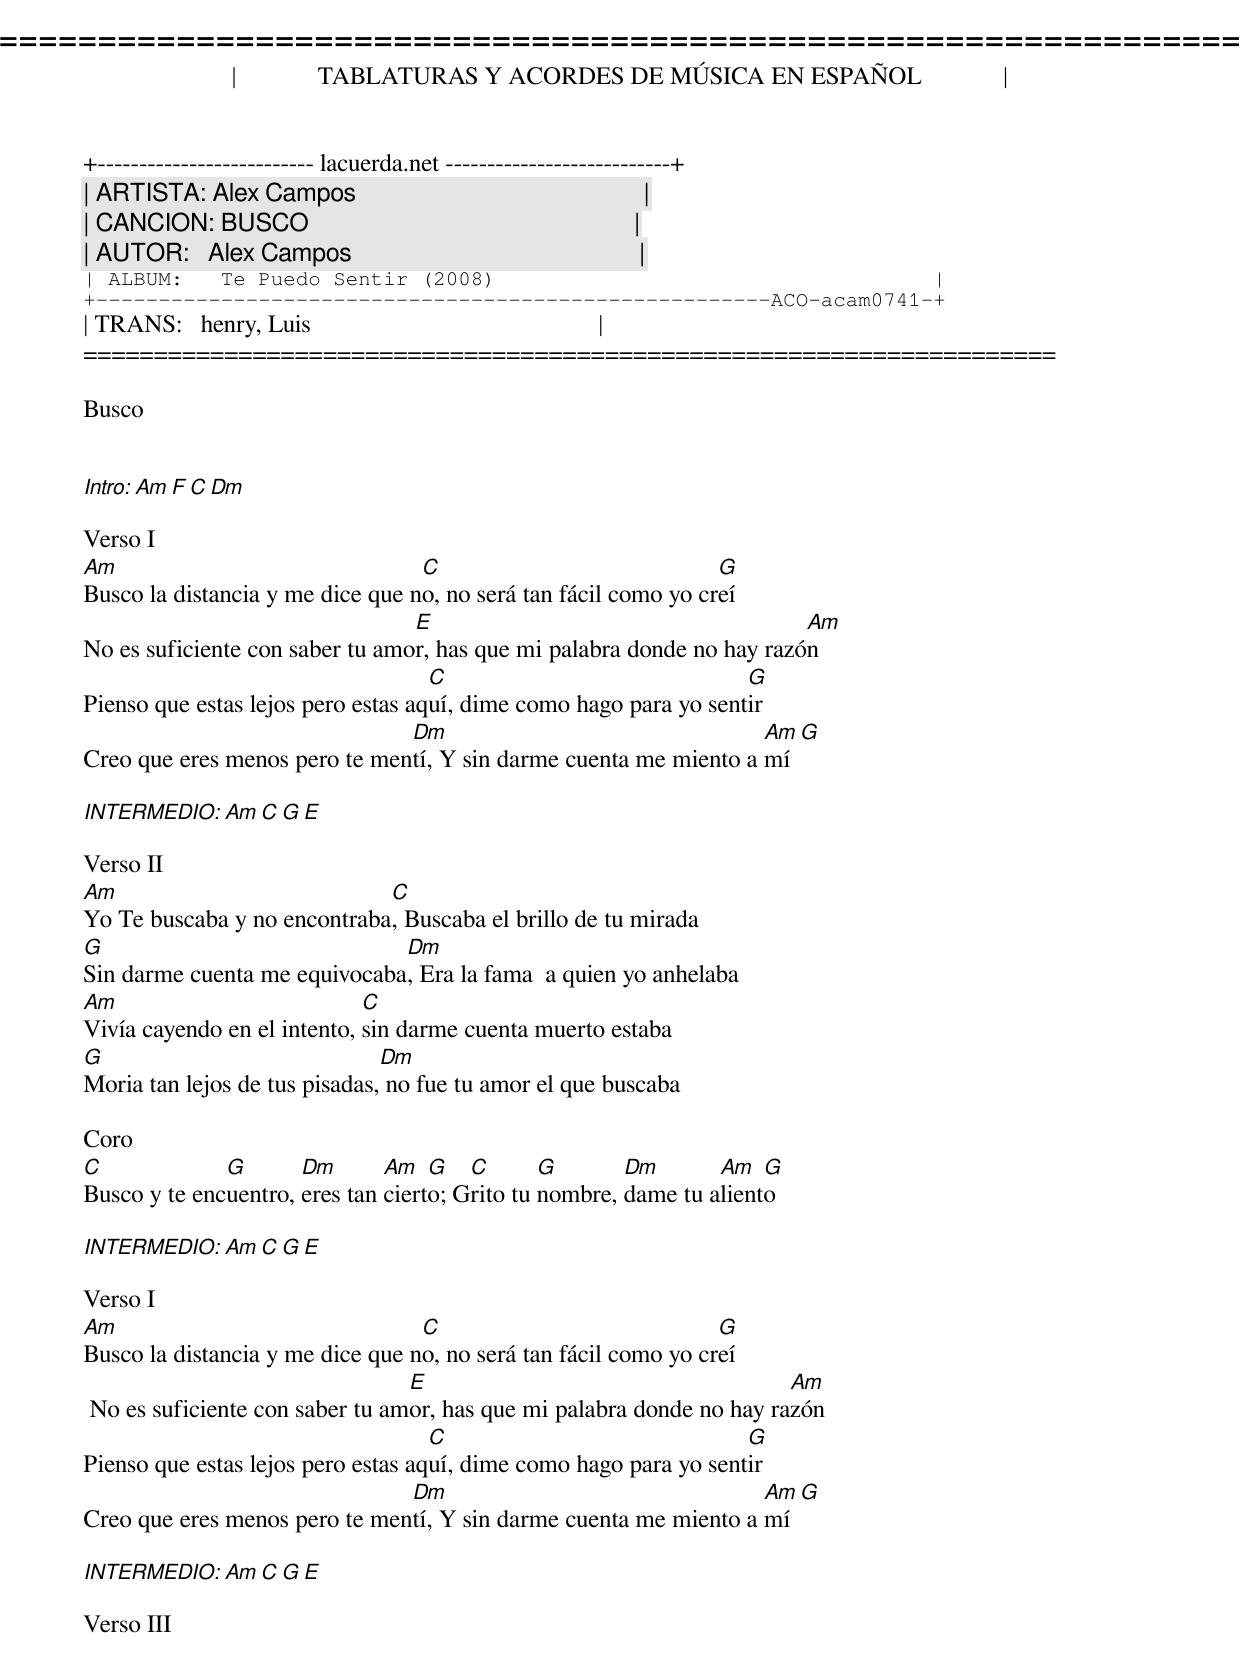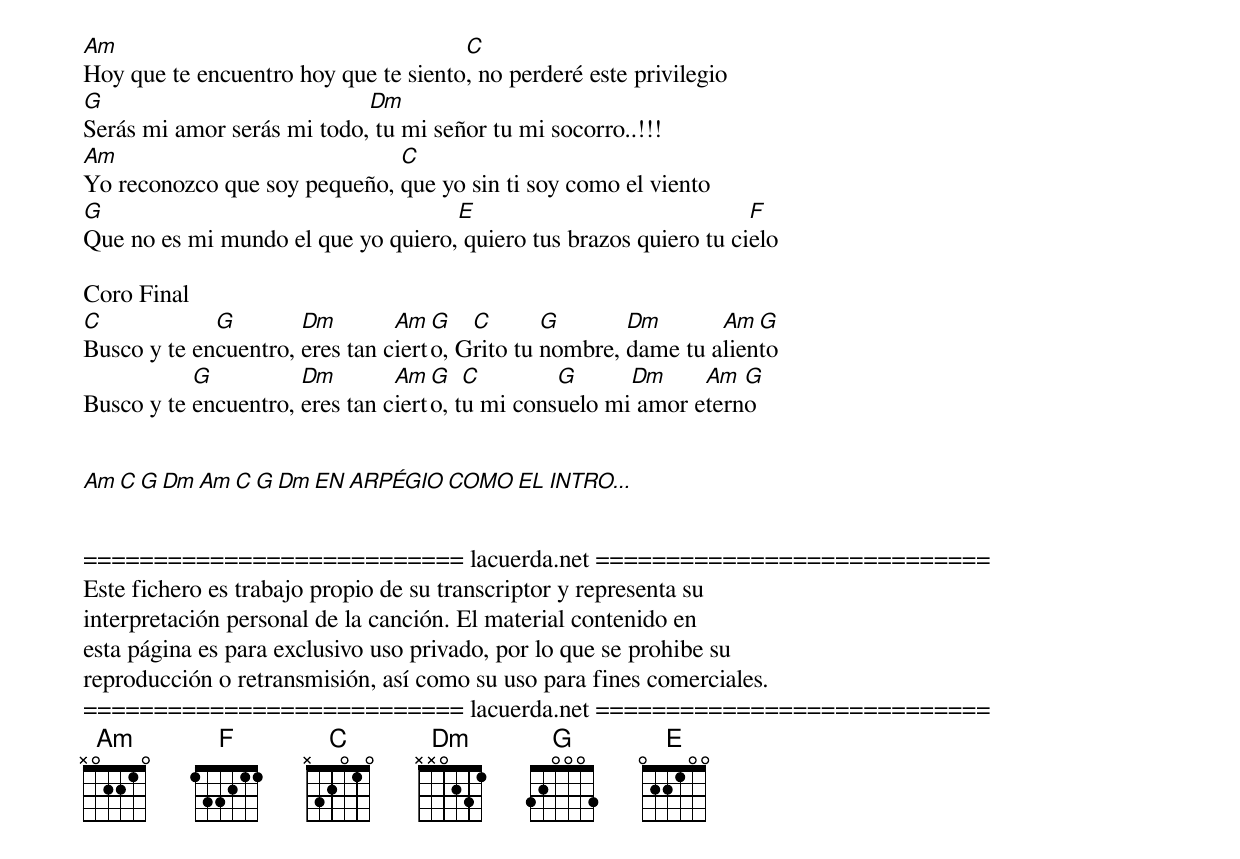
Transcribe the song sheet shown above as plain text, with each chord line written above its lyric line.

=====================================================================
|             TABLATURAS Y ACORDES DE MÚSICA EN ESPAÑOL             |
+-------------------------- lacuerda.net ---------------------------+
| ARTISTA: Alex Campos                                              |
| CANCION: BUSCO                                                    |
| AUTOR:   Alex Campos                                              |
| ALBUM:   Te Puedo Sentir (2008)                                   |
+------------------------------------------------------ACO-acam0741-+
| TRANS:   henry, Luis                                              |
=====================================================================

Busco


Intro: Am   F    C     Dm

Verso I
Am                                C                              G
Busco la distancia y me dice que no, no será tan fácil como yo creí
                                 E                                      Am
No es suficiente con saber tu amor, has que mi palabra donde no hay razón
                                    C                              G
Pienso que estas lejos pero estas aquí, dime como hago para yo sentir
                               Dm                                 Am    G
Creo que eres menos pero te mentí, Y sin darme cuenta me miento a mí

INTERMEDIO:  Am     C     G     E

Verso II
Am                           C
Yo Te buscaba y no encontraba, Buscaba el brillo de tu mirada
G                             Dm
Sin darme cuenta me equivocaba, Era la fama  a quien yo anhelaba
Am                           C
Vivía cayendo en el intento, sin darme cuenta muerto estaba
G                              Dm
Moria tan lejos de tus pisadas, no fue tu amor el que buscaba

Coro
C             G       Dm       Am   G   C       G       Dm       Am   G
Busco y te encuentro, eres tan cierto; Grito tu nombre, dame tu aliento

INTERMEDIO:  Am     C     G     E

Verso I
Am                                C                              G
Busco la distancia y me dice que no, no será tan fácil como yo creí
                                 E                                     Am
 No es suficiente con saber tu amor, has que mi palabra donde no hay razón
                                    C                              G
Pienso que estas lejos pero estas aquí, dime como hago para yo sentir
                               Dm                                 Am    G
Creo que eres menos pero te mentí, Y sin darme cuenta me miento a mí

INTERMEDIO:  Am     C     G     E

Verso III
Am                                    C
Hoy que te encuentro hoy que te siento, no perderé este privilegio
G                           Dm
Serás mi amor serás mi todo, tu mi señor tu mi socorro..!!!
Am                            C
Yo reconozco que soy pequeño, que yo sin ti soy como el viento
G                                   E                              F
Que no es mi mundo el que yo quiero, quiero tus brazos quiero tu cielo

Coro Final
C            G        Dm        Am  G   C       G       Dm       Am  G
Busco y te encuentro, eres tan cierto, Grito tu nombre, dame tu aliento
           G          Dm        Am  G   C        G      Dm     Am  G
Busco y te encuentro, eres tan cierto, tu mi consuelo mi amor eterno


Am  C   G   Dm   Am  C   G   Dm      EN ARPÉGIO COMO EL INTRO...


=========================== lacuerda.net ============================
Este fichero es trabajo propio de su transcriptor y representa su
interpretación personal de la canción. El material contenido en
esta página es para exclusivo uso privado, por lo que se prohibe su
reproducción o retransmisión, así como su uso para fines comerciales.
=========================== lacuerda.net ============================
